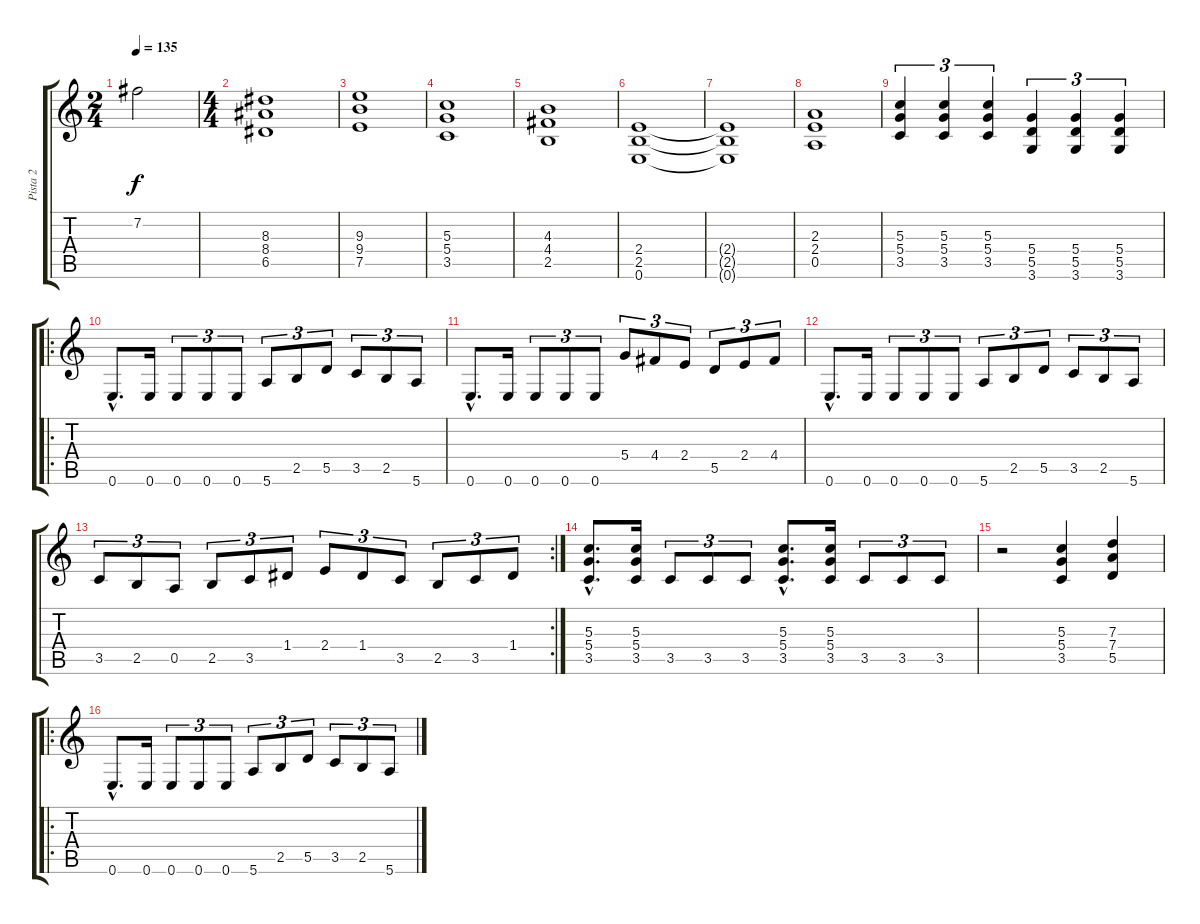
\track ("Pista 2" "Pista 2") {instrument distortionguitar}
\staff {score tabs}
\tuning (E4 B3 G3 D3 A2 E2) {hide}
\ts (2 4)
\tempo 135
\clef g2
\ks c
7.2{t}.2{dy f} |
\ts (4 4)
(8.3 8.4 6.5).1 |
(9.3 9.4 7.5).1 |
(5.3 5.4 3.5).1 |
(4.3 4.4 2.5).1 |
(2.4 2.5 0.6).1 |
(2.4{t} 2.5{t} 0.6{t}).1 |
(2.3 2.4 0.5).1 |
(5.3 5.4 3.5).4{tu (3 2)} (5.3 5.4 3.5).4{tu (3 2)} (5.3 5.4 3.5).4{tu (3 2)} (5.4 5.5 3.6).4{tu (3 2)} (5.4 5.5 3.6).4{tu (3 2)} (5.4 5.5 3.6).4{tu (3 2)} |
\ro
0.6{hac}.8{d} 0.6.16 0.6.8{tu (3 2)} 0.6.8{tu (3 2)} 0.6.8{tu (3 2)} 5.6.8{tu (3 2)} 2.5.8{tu (3 2)} 5.5.8{tu (3 2)} 3.5.8{tu (3 2)} 2.5.8{tu (3 2)} 5.6.8{tu (3 2)} |
0.6{hac}.8{d} 0.6.16 0.6.8{tu (3 2)} 0.6.8{tu (3 2)} 0.6.8{tu (3 2)} 5.4.8{tu (3 2)} 4.4.8{tu (3 2)} 2.4.8{tu (3 2)} 5.5.8{tu (3 2)} 2.4.8{tu (3 2)} 4.4.8{tu (3 2)} |
0.6{hac}.8{d} 0.6.16 0.6.8{tu (3 2)} 0.6.8{tu (3 2)} 0.6.8{tu (3 2)} 5.6.8{tu (3 2)} 2.5.8{tu (3 2)} 5.5.8{tu (3 2)} 3.5.8{tu (3 2)} 2.5.8{tu (3 2)} 5.6.8{tu (3 2)} |
\rc 2
3.5.8{tu (3 2)} 2.5.8{tu (3 2)} 0.5.8{tu (3 2)} 2.5.8{tu (3 2)} 3.5.8{tu (3 2)} 1.4.8{tu (3 2)} 2.4.8{tu (3 2)} 1.4.8{tu (3 2)} 3.5.8{tu (3 2)} 2.5.8{tu (3 2)} 3.5.8{tu (3 2)} 1.4.8{tu (3 2)} |
(5.3{hac} 5.4{hac} 3.5{hac}).8{d} (5.3 5.4 3.5).16 3.5.8{tu (3 2)} 3.5.8{tu (3 2)} 3.5.8{tu (3 2)} (5.3{hac} 5.4{hac} 3.5{hac}).8{d} (5.3 5.4 3.5).16 3.5.8{tu (3 2)} 3.5.8{tu (3 2)} 3.5.8{tu (3 2)} |
r.2 (5.3 5.4 3.5).4 (7.3 7.4 5.5).4 |
\ro
0.6{hac}.8{d} 0.6.16 0.6.8{tu (3 2)} 0.6.8{tu (3 2)} 0.6.8{tu (3 2)} 5.6.8{tu (3 2)} 2.5.8{tu (3 2)} 5.5.8{tu (3 2)} 3.5.8{tu (3 2)} 2.5.8{tu (3 2)} 5.6.8{tu (3 2)}
